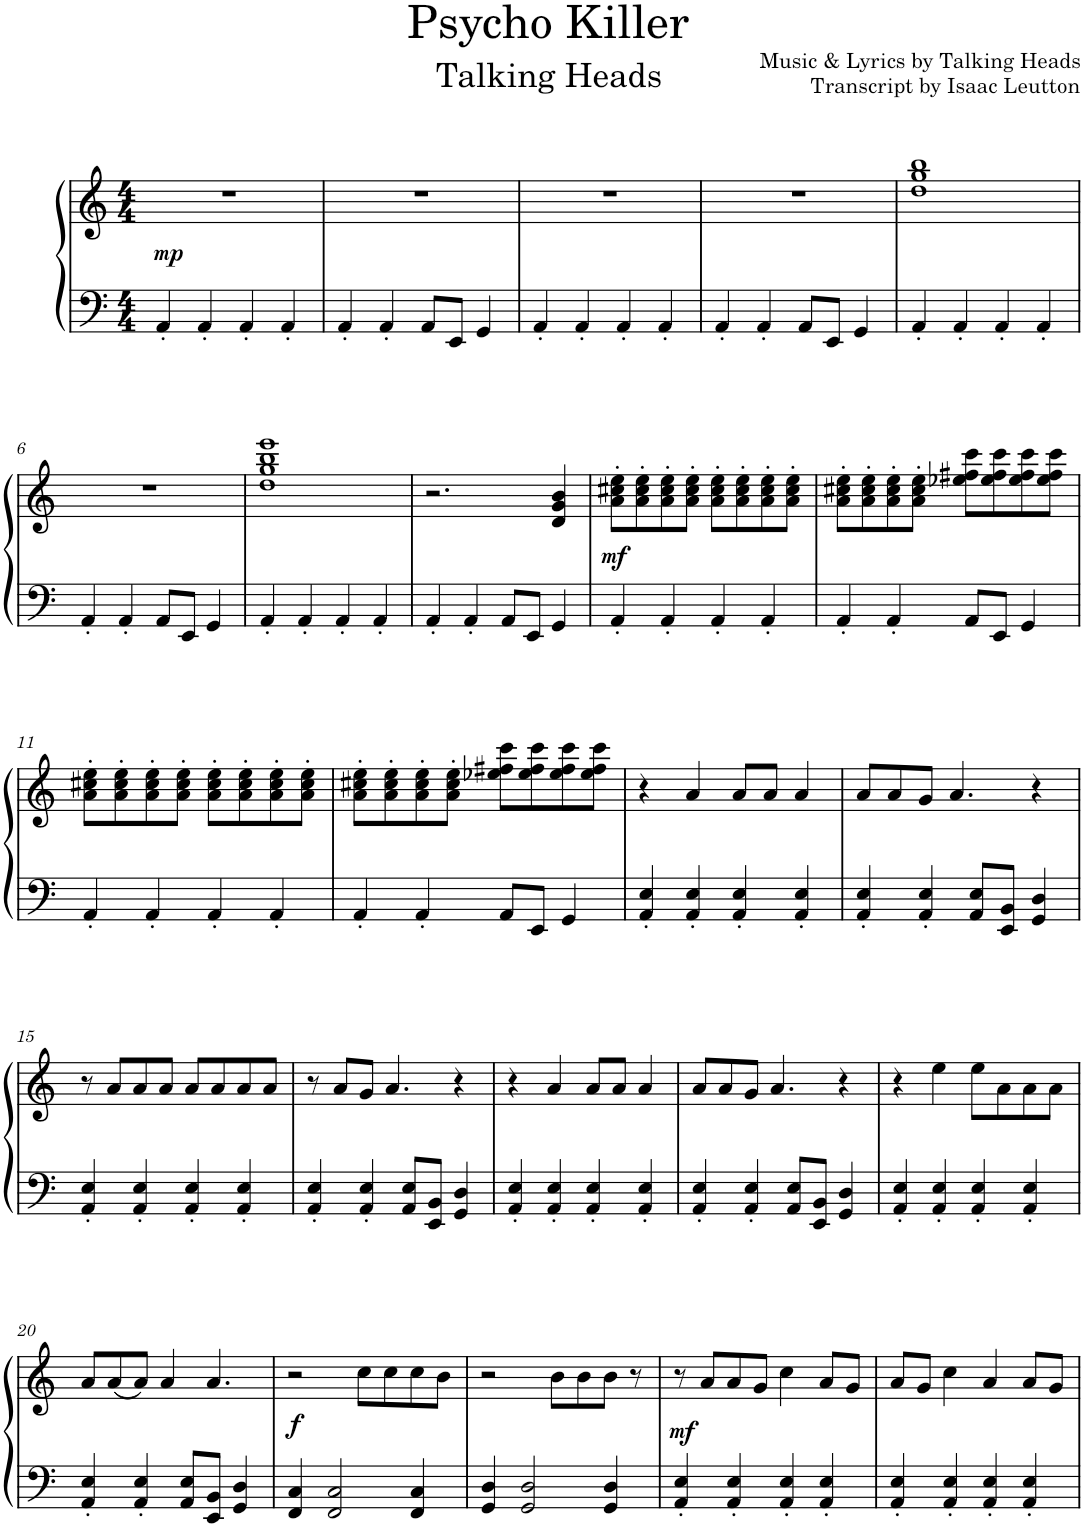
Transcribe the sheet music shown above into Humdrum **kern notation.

**kern	**kern	**dynam
*part1	*part1	*part1
*staff2	*staff1	*staff1/2
*I"Piano	*	*
*I'Pno.	*	*
*clefF4	*clefG2	*
*k[]	*k[]	*
*M4/4	*M4/4	*
=1	=1	=1
!	!	!LO:DY:a=2
4AA'/	1r	mp
4AA'/	.	.
4AA'/	.	.
4AA'/	.	.
=2	=2	=2
4AA'/	1r	.
4AA'/	.	.
8AA/L	.	.
8EE/J	.	.
4GG/	.	.
=3	=3	=3
4AA'/	1r	.
4AA'/	.	.
4AA'/	.	.
4AA'/	.	.
=4	=4	=4
4AA'/	1r	.
4AA'/	.	.
8AA/L	.	.
8EE/J	.	.
4GG/	.	.
=5	=5	=5
4AA'/	1dd 1gg 1bb	.
4AA'/	.	.
4AA'/	.	.
4AA'/	.	.
!!LO:LB:g=z
=6	=6	=6
4AA'/	1r	.
4AA'/	.	.
8AA/L	.	.
8EE/J	.	.
4GG/	.	.
=7	=7	=7
4AA'/	1dd 1gg 1bb 1eee	.
4AA'/	.	.
4AA'/	.	.
4AA'/	.	.
=8	=8	=8
4AA'/	2.r	.
4AA'/	.	.
8AA/L	.	.
8EE/J	.	.
4GG/	4d/ 4g/ 4b/	.
=9	=9	=9
!	!	!LO:DY:b
4AA'/	8a\' 8cc#X\' 8ee\'L	mf
.	8a\' 8cc#\' 8ee\'	.
4AA'/	8a\' 8cc#\' 8ee\'	.
.	8a\' 8cc#\' 8ee\'J	.
4AA'/	8a\' 8cc#\' 8ee\'L	.
.	8a\' 8cc#\' 8ee\'	.
4AA'/	8a\' 8cc#\' 8ee\'	.
.	8a\' 8cc#\' 8ee\'J	.
=10	=10	=10
4AA'/	8a\' 8cc#X\' 8ee\'L	.
.	8a\' 8cc#\' 8ee\'	.
4AA'/	8a\' 8cc#\' 8ee\'	.
.	8a\' 8cc#\' 8ee\'J	.
8AA/L	8ee-X\ 8ff#X\ 8ccc\L	.
8EE/J	8ee-\ 8ff#\ 8ccc\	.
4GG/	8ee-\ 8ff#\ 8ccc\	.
.	8ee-\ 8ff#\ 8ccc\J	.
!!LO:LB:g=z
=11	=11	=11
4AA'/	8a\' 8cc#X\' 8ee\'L	.
.	8a\' 8cc#\' 8ee\'	.
4AA'/	8a\' 8cc#\' 8ee\'	.
.	8a\' 8cc#\' 8ee\'J	.
4AA'/	8a\' 8cc#\' 8ee\'L	.
.	8a\' 8cc#\' 8ee\'	.
4AA'/	8a\' 8cc#\' 8ee\'	.
.	8a\' 8cc#\' 8ee\'J	.
=12	=12	=12
4AA'/	8a\' 8cc#X\' 8ee\'L	.
.	8a\' 8cc#\' 8ee\'	.
4AA'/	8a\' 8cc#\' 8ee\'	.
.	8a\' 8cc#\' 8ee\'J	.
8AA/L	8ee-X\ 8ff#X\ 8ccc\L	.
8EE/J	8ee-\ 8ff#\ 8ccc\	.
4GG/	8ee-\ 8ff#\ 8ccc\	.
.	8ee-\ 8ff#\ 8ccc\J	.
=13	=13	=13
4AA/' 4E/'	4r	.
4AA/' 4E/'	4a/	.
4AA/' 4E/'	8a/L	.
.	8a/J	.
4AA/' 4E/'	4a/	.
=14	=14	=14
4AA/' 4E/'	8a/L	.
.	8a/	.
4AA/' 4E/'	8g/J	.
.	4.a/	.
8AA/ 8E/L	.	.
8EE/ 8BB/J	.	.
4GG/ 4D/	4r	.
!!LO:LB:g=z
=15	=15	=15
4AA/' 4E/'	8r	.
.	8a/L	.
4AA/' 4E/'	8a/	.
.	8a/J	.
4AA/' 4E/'	8a/L	.
.	8a/	.
4AA/' 4E/'	8a/	.
.	8a/J	.
=16	=16	=16
4AA/' 4E/'	8r	.
.	8a/L	.
4AA/' 4E/'	8g/J	.
.	4.a/	.
8AA/ 8E/L	.	.
8EE/ 8BB/J	.	.
4GG/ 4D/	4r	.
=17	=17	=17
4AA/' 4E/'	4r	.
4AA/' 4E/'	4a/	.
4AA/' 4E/'	8a/L	.
.	8a/J	.
4AA/' 4E/'	4a/	.
=18	=18	=18
4AA/' 4E/'	8a/L	.
.	8a/	.
4AA/' 4E/'	8g/J	.
.	4.a/	.
8AA/ 8E/L	.	.
8EE/ 8BB/J	.	.
4GG/ 4D/	4r	.
=19	=19	=19
4AA/' 4E/'	4r	.
4AA/' 4E/'	4ee\	.
4AA/' 4E/'	8ee\L	.
.	8a\	.
4AA/' 4E/'	8a\	.
.	8a\J	.
!!LO:LB:g=z
=20	=20	=20
4AA/' 4E/'	8a/L	.
.	(8a/	.
4AA/' 4E/'	8a/J)	.
.	4a/	.
8AA/ 8E/L	.	.
8EE/ 8BB/J	4.a/	.
4GG/ 4D/	.	.
=21	=21	=21
!	!	!LO:DY:a=2
4FF/ 4C/	2r	f
2FF/ 2C/	.	.
.	8cc\L	.
.	8cc\	.
4FF/ 4C/	8cc\	.
.	8b\J	.
=22	=22	=22
4GG/ 4D/	2r	.
2GG/ 2D/	.	.
.	8b\L	.
.	8b\	.
4GG/ 4D/	8b\J	.
.	8r	.
=23	=23	=23
!	!	!LO:DY:a=2
4AA/' 4E/'	8r	mf
.	8a/L	.
4AA/' 4E/'	8a/	.
.	8g/J	.
4AA/' 4E/'	4cc\	.
4AA/' 4E/'	8a/L	.
.	8g/J	.
=24	=24	=24
4AA/' 4E/'	8a/L	.
.	8g/J	.
4AA/' 4E/'	4cc\	.
4AA/' 4E/'	4a/	.
4AA/' 4E/'	8a/L	.
.	8g/J	.
=	=	=
*-	*-	*-
